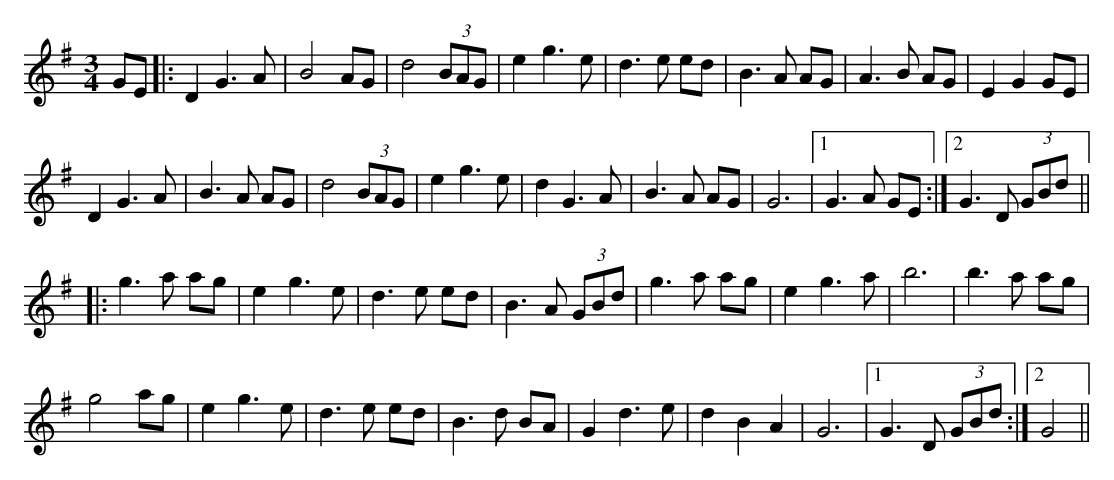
X:1
M:3/4
K:G
GE|:D2 G3A|B4 AG|d4(3BAG|e2g3e|d3e ed|B3A AG|A3B AG|E2G2GE|
D2 G3A|B3A AG|d4(3BAG|e2g3e|d2G3A|B3A AG|G6|1 G3 A GE:|2 G3D (3GBd||
|:g3 a ag|e2g3e|d3e ed|B3A (3GBd|g3 a ag|e2g3a|b6|b3a ag|
g4ag|e2g3e|d3e ed|B3d BA|G2d3 e|d2B2A2|G6|1 G3D (3GBd:|2 G4||
